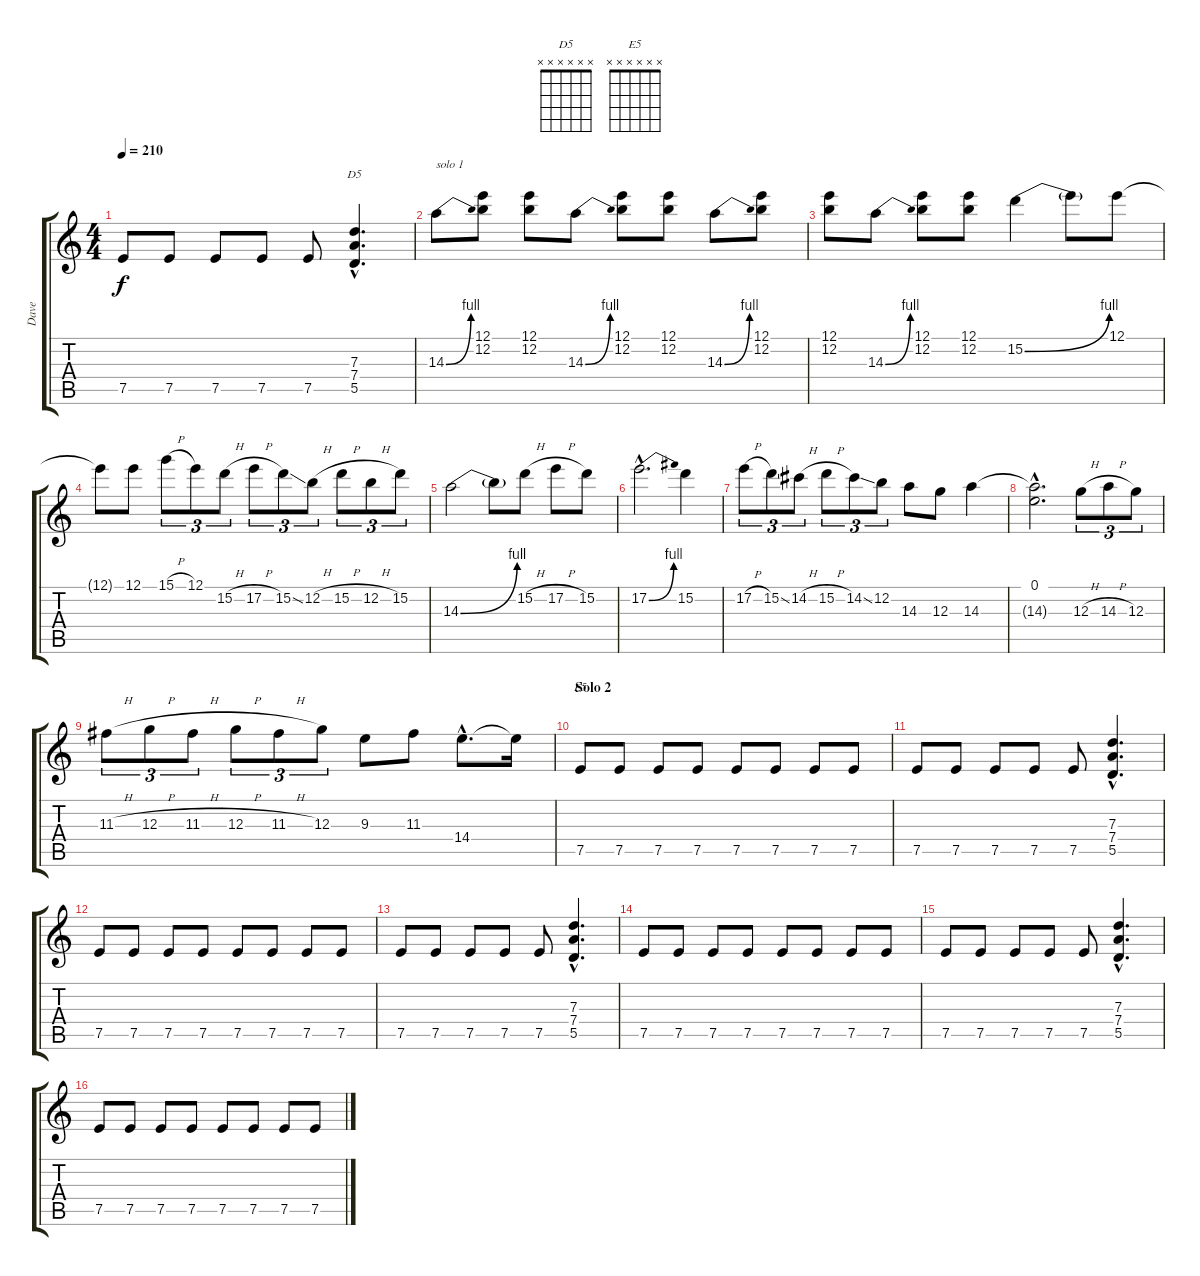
\track ("Dave" "Dave") {instrument distortionguitar}
\staff {score tabs}
\tuning (E4 B3 G3 D3 A2 E2) {hide}
\chord ("D5" x x x x x x) {firstfret 0}
\chord ("E5" x x x x x x) {firstfret 0}
\ts (4 4)
\tempo 210
\clef g2
\ks c
7.5.8{dy f} 7.5.8 7.5.8 7.5.8 7.5.8 (7.3{hac} 7.4{hac} 5.5{hac}).4{d ch "D5"} |
14.3{be (bend 0 0 60 4)}.8{txt "solo 1" volume 16} (12.1 12.2).8 (12.1 12.2).8 14.3{be (bend 0 0 60 4)}.8 (12.1 12.2).8 (12.1 12.2).8 14.3{be (bend 0 0 60 4)}.8 (12.1 12.2).8 |
(12.1 12.2).8 14.3{be (bend 0 0 60 4)}.8 (12.1 12.2).8 (12.1 12.2).8 15.2{be (bend 0 0 60 4)}.4 15.2{t}.8 12.1.8 |
12.1{t}.8 12.1.8 15.1{h}.8{tu (3 2)} 12.1.8{tu (3 2)} 15.2{h}.8{tu (3 2)} 17.2{h}.8{tu (3 2)} 15.2{ss}.8{tu (3 2)} 12.2{h}.8{tu (3 2)} 15.2{h}.8{tu (3 2)} 12.2{h}.8{tu (3 2)} 15.2.8{tu (3 2)} |
14.3{be (bend 0 0 60 4)}.2 14.3{t}.8 15.2{h}.8 17.2{h}.8 15.2.8 |
17.2{be (bend 0 0 60 4) hac}.2{d} 15.2.4 |
17.2{h}.8{tu (3 2)} 15.2{ss}.8{tu (3 2)} 14.2{h}.8{tu (3 2)} 15.2{h}.8{tu (3 2)} 14.2{ss}.8{tu (3 2)} 12.2.8{tu (3 2)} 14.3.8 12.3.8 14.3.4 |
(0.1{hac} 14.3{hac t}).2{d} 12.3{h}.8{tu (3 2)} 14.3{h}.8{tu (3 2)} 12.3.8{tu (3 2)} |
11.3{h}.8{tu (3 2)} 12.3{h}.8{tu (3 2)} 11.3{h}.8{tu (3 2)} 12.3{h}.8{tu (3 2)} 11.3{h}.8{tu (3 2)} 12.3.8{tu (3 2)} 9.3.8 11.3.8 14.4{hac}.8{d} 14.4{t}.16 |
\section ("" "Solo 2")
7.5.8{ch "E5" instrument distortionguitar} 7.5.8 7.5.8 7.5.8 7.5.8 7.5.8 7.5.8 7.5.8 |
7.5.8 7.5.8 7.5.8 7.5.8 7.5.8 (7.3{hac} 7.4{hac} 5.5{hac}).4{d} |
7.5.8 7.5.8 7.5.8 7.5.8 7.5.8 7.5.8 7.5.8 7.5.8 |
7.5.8 7.5.8 7.5.8 7.5.8 7.5.8 (7.3{hac} 7.4{hac} 5.5{hac}).4{d} |
7.5.8 7.5.8 7.5.8 7.5.8 7.5.8 7.5.8 7.5.8 7.5.8 |
7.5.8 7.5.8 7.5.8 7.5.8 7.5.8 (7.3{hac} 7.4{hac} 5.5{hac}).4{d} |
7.5.8 7.5.8 7.5.8 7.5.8 7.5.8 7.5.8 7.5.8 7.5.8
